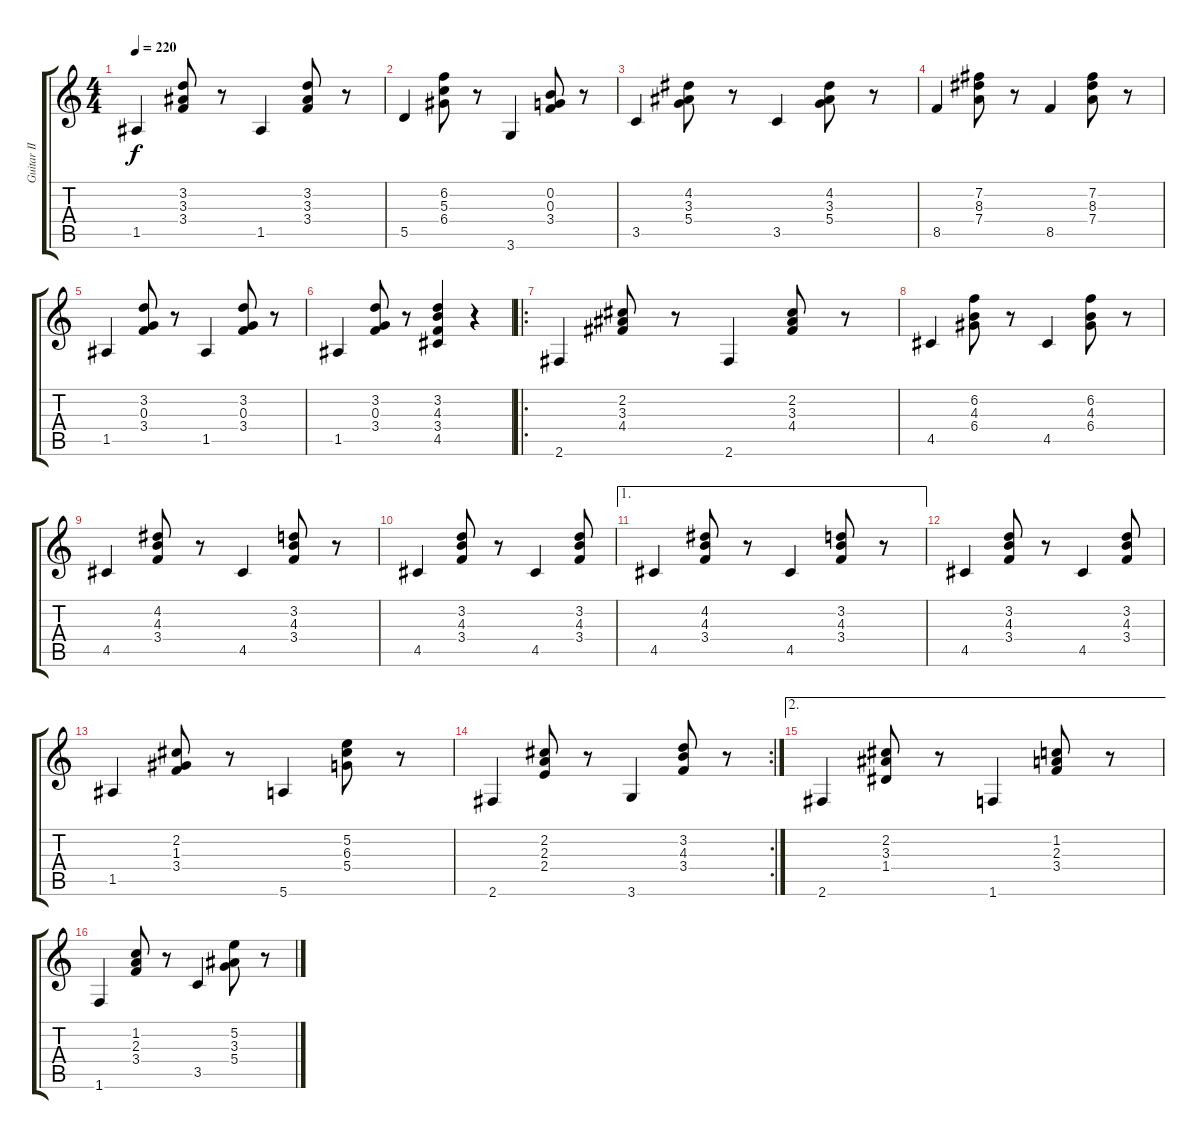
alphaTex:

\track ("Guitar II" "Guitar II") {instrument acousticguitarsteel}
\staff {score tabs}
\tuning (E4 B3 G3 D3 A2 E2) {hide}
\ts (4 4)
\tempo 220
\clef g2
\ks c
1.5.4{dy f} (3.2 3.3 3.4).8 r.8 1.5.4 (3.2 3.3 3.4).8 r.8 |
5.5.4 (6.2 5.3 6.4).8 r.8 3.6.4 (0.2 0.3 3.4).8 r.8 |
3.5.4 (4.2 3.3 5.4).8 r.8 3.5.4 (4.2 3.3 5.4).8 r.8 |
8.5.4 (7.2 8.3 7.4).8 r.8 8.5.4 (7.2 8.3 7.4).8 r.8 |
1.5.4 (3.2 0.3 3.4).8 r.8 1.5.4 (3.2 0.3 3.4).8 r.8 |
1.5.4 (3.2 0.3 3.4).8 r.8 (3.2 4.3 3.4 4.5).4 r.4 |
\ro
2.6.4 (2.2 3.3 4.4).8 r.8 2.6.4 (2.2 3.3 4.4).8 r.8 |
4.5.4 (6.2 4.3 6.4).8 r.8 4.5.4 (6.2 4.3 6.4).8 r.8 |
4.5.4 (4.2 4.3 3.4).8 r.8 4.5.4 (3.2 4.3 3.4).8 r.8 |
4.5.4 (3.2 4.3 3.4).8 r.8 4.5.4 (3.2 4.3 3.4).8 |
\ae 1
4.5.4 (4.2 4.3 3.4).8 r.8 4.5.4 (3.2 4.3 3.4).8 r.8 |
4.5.4 (3.2 4.3 3.4).8 r.8 4.5.4 (3.2 4.3 3.4).8 |
1.5.4 (2.2 1.3 3.4).8 r.8 5.6.4 (5.2 6.3 5.4).8 r.8 |
\rc 2
2.6.4 (2.2 2.3 2.4).8 r.8 3.6.4 (3.2 4.3 3.4).8 r.8 |
\ae 2
2.6.4 (2.2 3.3 1.4).8 r.8 1.6.4 (1.2 2.3 3.4).8 r.8 |
1.6.4 (1.2 2.3 3.4).8 r.8 3.5.4 (5.2 3.3 5.4).8 r.8
